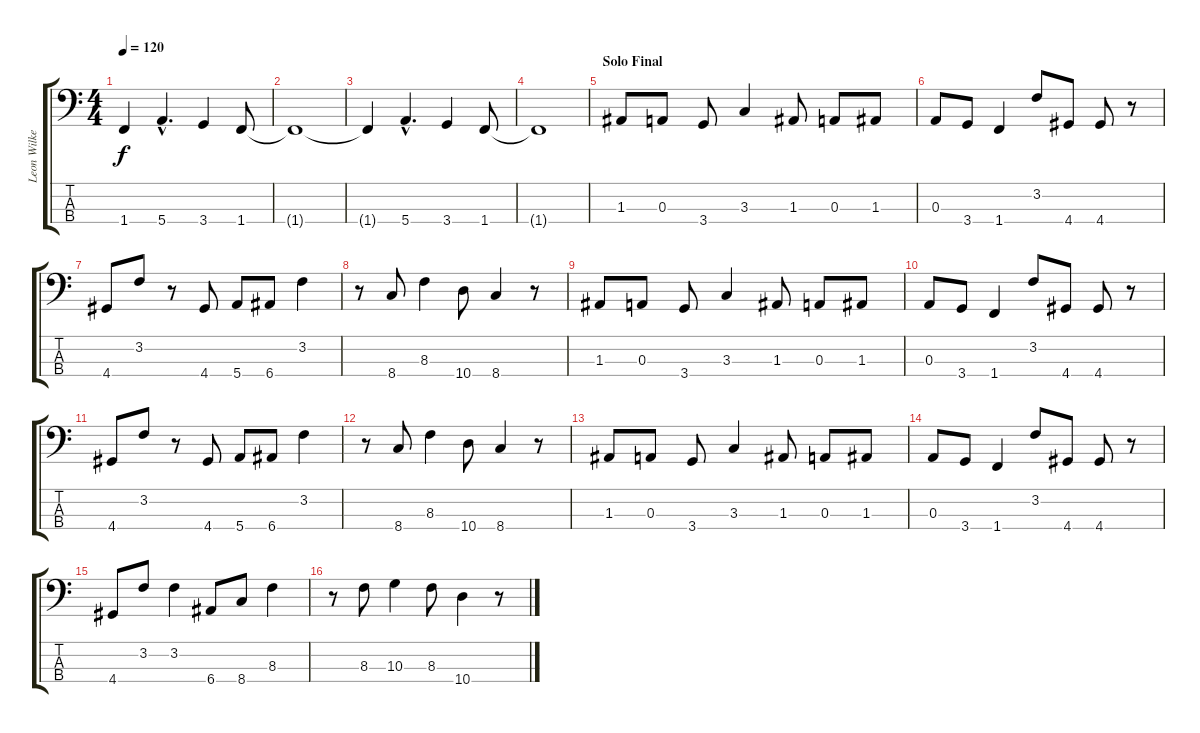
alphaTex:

\track ("Leon Wilkeson" "Leon Wilke") {instrument acousticguitarsteel}
\staff {score tabs}
\tuning (G2 D2 A1 E1) {hide}
\ts (4 4)
\tempo 120
\clef f4
\ks c
1.4{t}.4{dy f} 5.4{hac}.4{d} 3.4.4 1.4.8 |
1.4{t}.1 |
1.4{t}.4 5.4{hac}.4{d} 3.4.4 1.4.8 |
1.4{t}.1 |
\section ("" "Solo Final")
1.3.8 0.3.8 3.4.8 3.3.4 1.3.8 0.3.8 1.3.8 |
0.3.8 3.4.8 1.4.4 3.2.8 4.4.8 4.4.8 r.8 |
4.4.8 3.2.8 r.8 4.4.8 5.4.8 6.4.8 3.2.4 |
r.8 8.4.8 8.3.4 10.4.8 8.4.4 r.8 |
1.3.8 0.3.8 3.4.8 3.3.4 1.3.8 0.3.8 1.3.8 |
0.3.8 3.4.8 1.4.4 3.2.8 4.4.8 4.4.8 r.8 |
4.4.8 3.2.8 r.8 4.4.8 5.4.8 6.4.8 3.2.4 |
r.8 8.4.8 8.3.4 10.4.8 8.4.4 r.8 |
1.3.8 0.3.8 3.4.8 3.3.4 1.3.8 0.3.8 1.3.8 |
0.3.8 3.4.8 1.4.4 3.2.8 4.4.8 4.4.8 r.8 |
4.4.8 3.2.8 3.2.4 6.4.8 8.4.8 8.3.4 |
r.8 8.3.8 10.3.4 8.3.8 10.4.4 r.8
